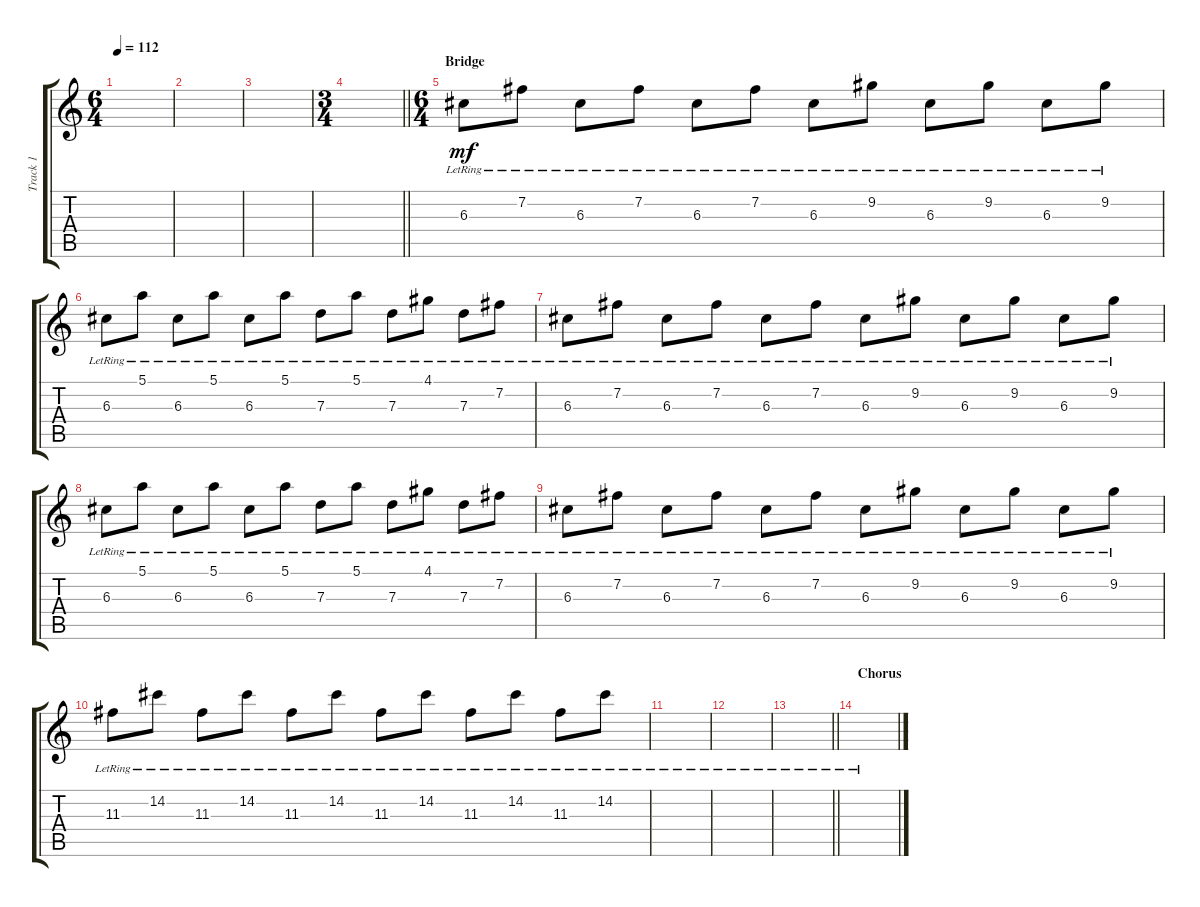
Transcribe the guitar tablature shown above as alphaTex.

\track ("Track 1" "Track 1") {instrument acousticguitarsteel}
\staff {score tabs}
\tuning (E4 B3 G3 D3 A2 D2) {hide}
\ts (6 4)
\tempo 112
\clef g2
\ks c
|
|
|
\ts (3 4)
\barLineRight lightlight
|
\ts (6 4)
\section ("" "Bridge")
6.3{lr}.8{dy mf} 7.2{lr}.8 6.3{lr}.8 7.2{lr}.8 6.3{lr}.8 7.2{lr}.8 6.3{lr}.8 9.2{lr}.8 6.3{lr}.8 9.2{lr}.8 6.3{lr}.8 9.2{lr}.8 |
6.3{lr}.8 5.1{lr}.8 6.3{lr}.8 5.1{lr}.8 6.3{lr}.8 5.1{lr}.8 7.3{lr}.8 5.1{lr}.8 7.3{lr}.8 4.1{lr}.8 7.3{lr}.8 7.2{lr}.8 |
6.3{lr}.8 7.2{lr}.8 6.3{lr}.8 7.2{lr}.8 6.3{lr}.8 7.2{lr}.8 6.3{lr}.8 9.2{lr}.8 6.3{lr}.8 9.2{lr}.8 6.3{lr}.8 9.2{lr}.8 |
6.3{lr}.8 5.1{lr}.8 6.3{lr}.8 5.1{lr}.8 6.3{lr}.8 5.1{lr}.8 7.3{lr}.8 5.1{lr}.8 7.3{lr}.8 4.1{lr}.8 7.3{lr}.8 7.2{lr}.8 |
6.3{lr}.8 7.2{lr}.8 6.3{lr}.8 7.2{lr}.8 6.3{lr}.8 7.2{lr}.8 6.3{lr}.8 9.2{lr}.8 6.3{lr}.8 9.2{lr}.8 6.3{lr}.8 9.2{lr}.8 |
11.3{lr}.8 14.2{lr}.8 11.3{lr}.8 14.2{lr}.8 11.3{lr}.8 14.2{lr}.8 11.3{lr}.8 14.2{lr}.8 11.3{lr}.8 14.2{lr}.8 11.3{lr}.8 14.2{lr}.8 |
|
|
\barLineRight lightlight
|
\section ("" "Chorus")
